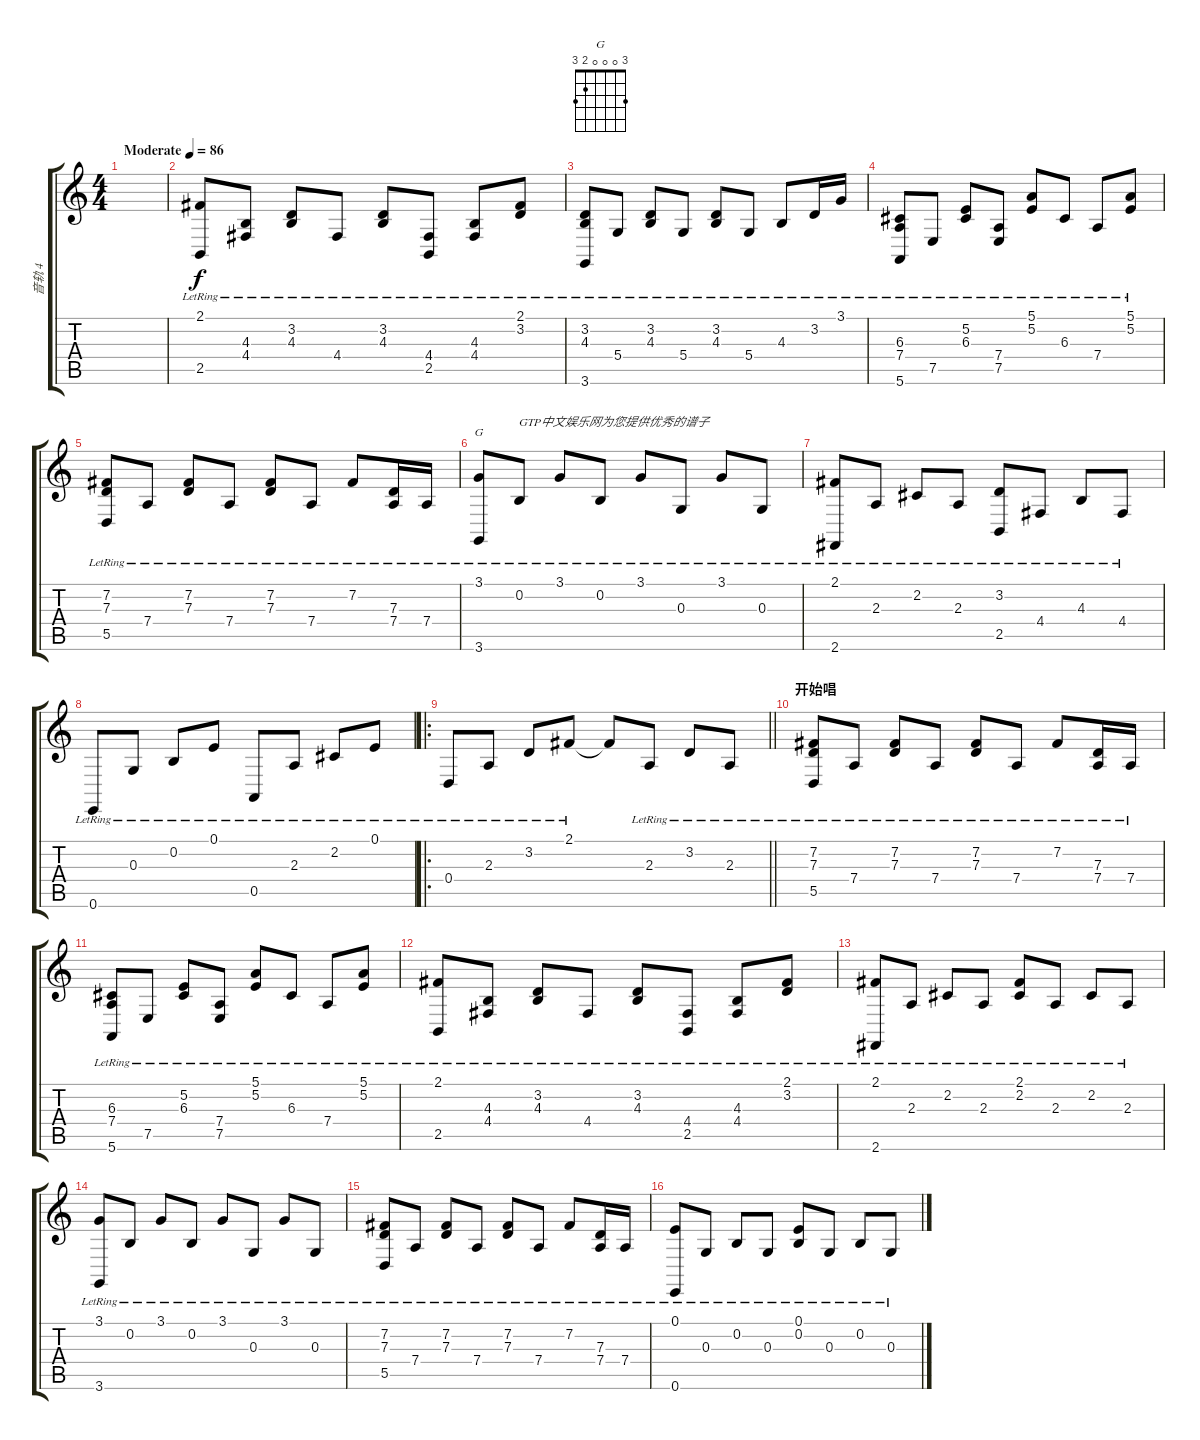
\track ("音轨 4" "音轨 4") {instrument brightacousticpiano}
\staff {score tabs}
\tuning (E4 B3 G3 D3 A2 E2) {hide}
\chord ("G" 3 0 0 0 2 3)
\ts (4 4)
\tempo (86 "Moderate")
\clef g2
\ks c
|
(2.1{lr} 2.5{lr}).8 (4.3{lr} 4.4{lr}).8 (3.2{lr} 4.3{lr}).8 4.4{lr}.8 (3.2{lr} 4.3{lr}).8 (4.4{lr} 2.5{lr}).8 (4.3{lr} 4.4{lr}).8 (2.1{lr} 3.2{lr}).8 |
(3.2{lr} 4.3{lr} 3.6{lr}).8 5.4{lr}.8 (3.2{lr} 4.3{lr}).8 5.4{lr}.8 (3.2{lr} 4.3{lr}).8 5.4{lr}.8 4.3{lr}.8 3.2{lr}.16 3.1{lr}.16 |
(6.3{lr} 7.4{lr} 5.6{lr}).8 7.5{lr}.8 (5.2{lr} 6.3{lr}).8 (7.4{lr} 7.5{lr}).8 (5.1{lr} 5.2{lr}).8 6.3{lr}.8 7.4{lr}.8 (5.1{lr} 5.2{lr}).8 |
(7.2{lr} 7.3{lr} 5.5{lr}).8 7.4{lr}.8 (7.2{lr} 7.3{lr}).8 7.4{lr}.8 (7.2{lr} 7.3{lr}).8 7.4{lr}.8 7.2{lr}.8 (7.3{lr} 7.4{lr}).16 7.4{lr}.16 |
(3.1{lr} 3.6{lr}).8{ch "G"} 0.2{lr}.8{txt "GTP中文娱乐网为您提供优秀的谱子"} 3.1{lr}.8 0.2{lr}.8 3.1{lr}.8 0.3{lr}.8 3.1{lr}.8 0.3{lr}.8 |
(2.1{lr} 2.6{lr}).8 2.3{lr}.8 2.2{lr}.8 2.3{lr}.8 (3.2{lr} 2.5{lr}).8 4.4{lr}.8 4.3{lr}.8 4.4{lr}.8 |
0.6{lr}.8 0.3{lr}.8 0.2{lr}.8 0.1{lr}.8 0.5{lr}.8 2.3{lr}.8 2.2{lr}.8 0.1{lr}.8 |
\ro
\barLineRight lightlight
0.4{lr}.8 2.3{lr}.8 3.2{lr}.8 2.1{lr}.8 2.1{t}.8 2.3{lr}.8 3.2{lr}.8 2.3{lr}.8 |
\section ("" "开始唱")
(7.2{lr} 7.3{lr} 5.5{lr}).8 7.4{lr}.8 (7.2{lr} 7.3{lr}).8 7.4{lr}.8 (7.2{lr} 7.3{lr}).8 7.4{lr}.8 7.2{lr}.8 (7.3{lr} 7.4{lr}).16 7.4{lr}.16 |
(6.3{lr} 7.4{lr} 5.6{lr}).8 7.5{lr}.8 (5.2{lr} 6.3{lr}).8 (7.4{lr} 7.5{lr}).8 (5.1{lr} 5.2{lr}).8 6.3{lr}.8 7.4{lr}.8 (5.1{lr} 5.2{lr}).8 |
(2.1{lr} 2.5{lr}).8 (4.3{lr} 4.4{lr}).8 (3.2{lr} 4.3{lr}).8 4.4{lr}.8 (3.2{lr} 4.3{lr}).8 (4.4{lr} 2.5{lr}).8 (4.3{lr} 4.4{lr}).8 (2.1{lr} 3.2{lr}).8 |
(2.1{lr} 2.6{lr}).8 2.3{lr}.8 2.2{lr}.8 2.3{lr}.8 (2.1{lr} 2.2{lr}).8 2.3{lr}.8 2.2{lr}.8 2.3{lr}.8 |
(3.1{lr} 3.6{lr}).8 0.2{lr}.8 3.1{lr}.8 0.2{lr}.8 3.1{lr}.8 0.3{lr}.8 3.1{lr}.8 0.3{lr}.8 |
(7.2{lr} 7.3{lr} 5.5{lr}).8 7.4{lr}.8 (7.2{lr} 7.3{lr}).8 7.4{lr}.8 (7.2{lr} 7.3{lr}).8 7.4{lr}.8 7.2{lr}.8 (7.3{lr} 7.4{lr}).16 7.4{lr}.16 |
(0.1{lr} 0.6{lr}).8 0.3{lr}.8 0.2{lr}.8 0.3{lr}.8 (0.1{lr} 0.2{lr}).8 0.3{lr}.8 0.2{lr}.8 0.3{lr}.8
